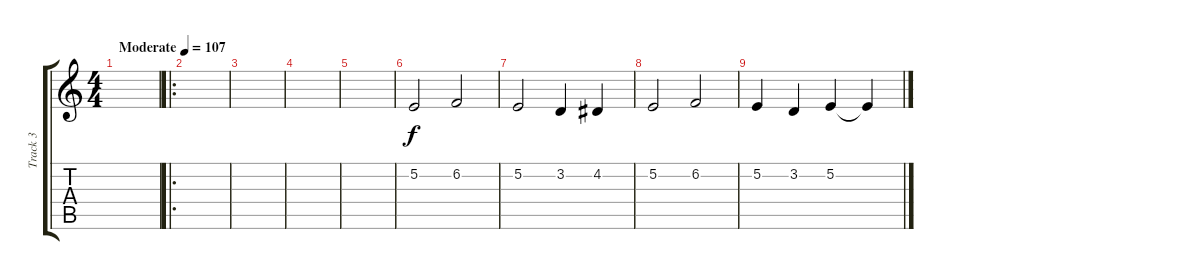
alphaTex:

\track ("Track 3" "Track 3") {instrument synthstrings1}
\staff {score tabs}
\tuning (E4 B3 G3 D3 A2 E2) {hide}
\ts (4 4)
\tempo (107 "Moderate")
\clef g2
\ks c
|
\ro
|
|
|
|
5.2.2 6.2.2 |
5.2.2 3.2.4 4.2.4 |
5.2.2 6.2.2 |
5.2.4 3.2.4 5.2.4 5.2{t}.4
